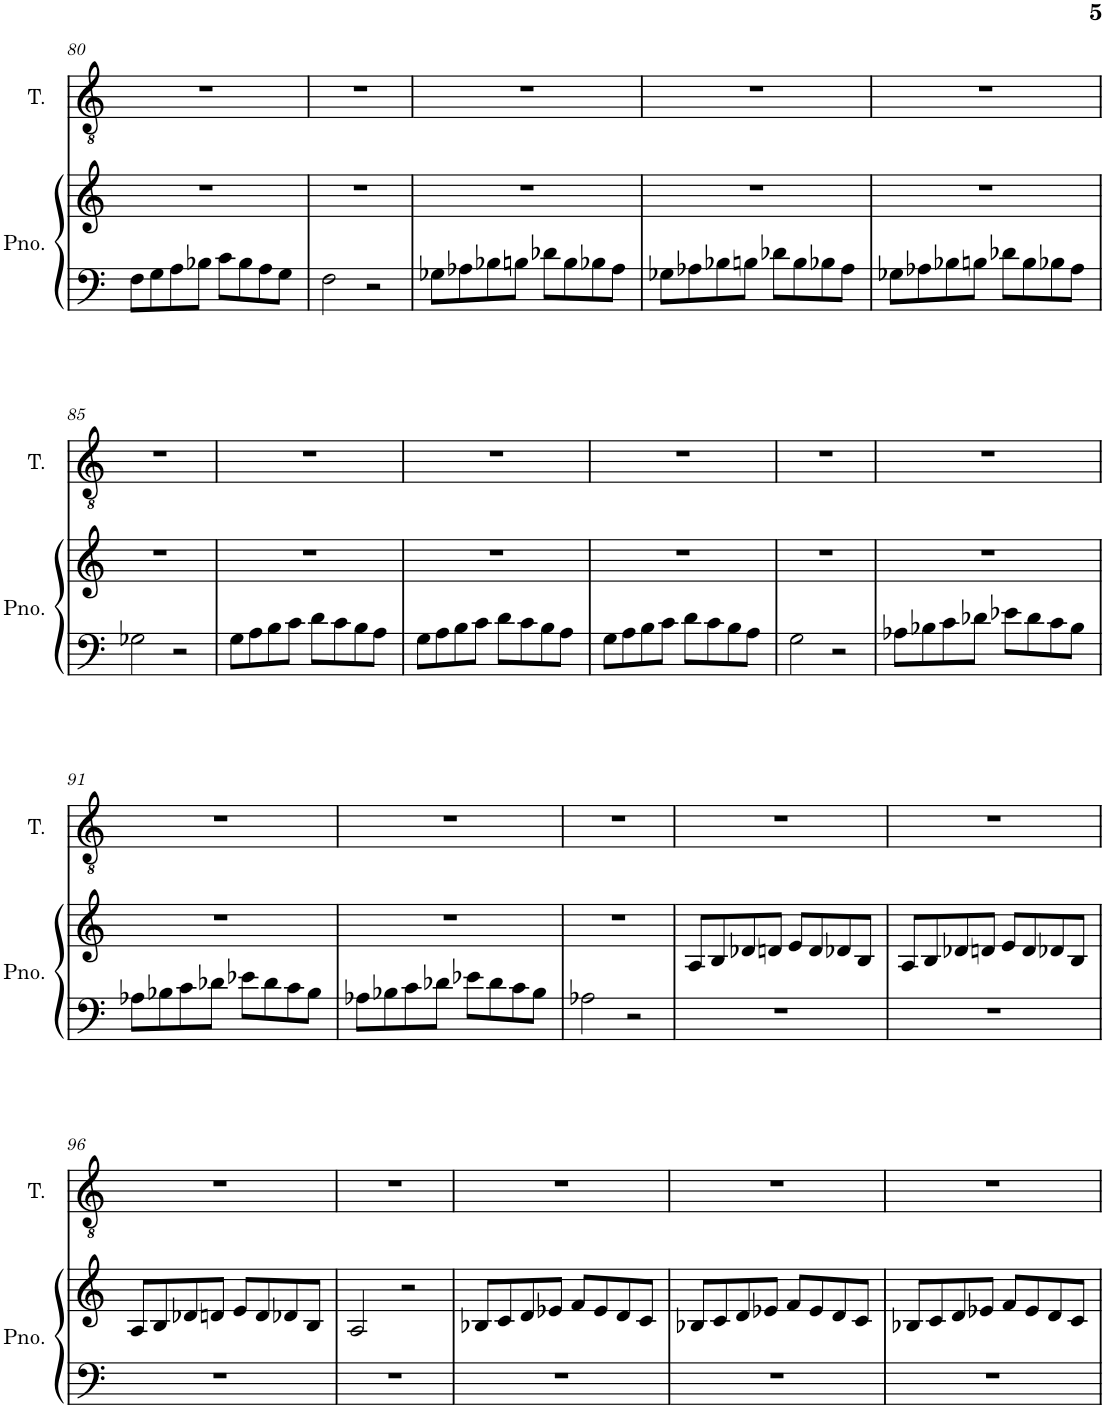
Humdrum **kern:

**kern	**kern	**kern
*part2	*part2	*part1
*staff3	*staff2	*staff1
*I"Piano	*	*I"Tenor
*I'Pno.	*	*I'T.
!!LO:PB:g=z
*clefF4	*clefG2	*clefGv2
*k[]	*k[]	*k[]
*M4/4	*M4/4	*M4/4
=80	=80	=80
8F\L	1r	1r
8G\	.	.
8A\	.	.
8B-X\J	.	.
8c\L	.	.
8B-\	.	.
8A\	.	.
8G\J	.	.
=81	=81	=81
2F\	1r	1r
2r	.	.
=82	=82	=82
8G-X\L	1r	1r
8A-X\	.	.
8B-X\	.	.
8Bn\J	.	.
8d-X\L	.	.
8B\	.	.
8B-X\	.	.
8A-\J	.	.
=83	=83	=83
8G-X\L	1r	1r
8A-X\	.	.
8B-X\	.	.
8Bn\J	.	.
8d-X\L	.	.
8B\	.	.
8B-X\	.	.
8A-\J	.	.
=84	=84	=84
8G-X\L	1r	1r
8A-X\	.	.
8B-X\	.	.
8Bn\J	.	.
8d-X\L	.	.
8B\	.	.
8B-X\	.	.
8A-\J	.	.
!!LO:LB:g=z
=85	=85	=85
2G-X\	1r	1r
2r	.	.
=86	=86	=86
8G\L	1r	1r
8A\	.	.
8B\	.	.
8c\J	.	.
8d\L	.	.
8c\	.	.
8B\	.	.
8A\J	.	.
=87	=87	=87
8G\L	1r	1r
8A\	.	.
8B\	.	.
8c\J	.	.
8d\L	.	.
8c\	.	.
8B\	.	.
8A\J	.	.
=88	=88	=88
8G\L	1r	1r
8A\	.	.
8B\	.	.
8c\J	.	.
8d\L	.	.
8c\	.	.
8B\	.	.
8A\J	.	.
=89	=89	=89
2G\	1r	1r
2r	.	.
=90	=90	=90
8A-X\L	1r	1r
8B-X\	.	.
8c\	.	.
8d-X\J	.	.
8e-X\L	.	.
8d-\	.	.
8c\	.	.
8B-\J	.	.
!!LO:LB:g=z
=91	=91	=91
8A-X\L	1r	1r
8B-X\	.	.
8c\	.	.
8d-X\J	.	.
8e-X\L	.	.
8d-\	.	.
8c\	.	.
8B-\J	.	.
=92	=92	=92
8A-X\L	1r	1r
8B-X\	.	.
8c\	.	.
8d-X\J	.	.
8e-X\L	.	.
8d-\	.	.
8c\	.	.
8B-\J	.	.
=93	=93	=93
2A-X\	1r	1r
2r	.	.
=94	=94	=94
1r	8A/L	1r
.	8B/	.
.	8d-X/	.
.	8dn/J	.
.	8e/L	.
.	8d/	.
.	8d-X/	.
.	8B/J	.
=95	=95	=95
1r	8A/L	1r
.	8B/	.
.	8d-X/	.
.	8dn/J	.
.	8e/L	.
.	8d/	.
.	8d-X/	.
.	8B/J	.
!!LO:LB:g=z
=96	=96	=96
1r	8A/L	1r
.	8B/	.
.	8d-X/	.
.	8dn/J	.
.	8e/L	.
.	8d/	.
.	8d-X/	.
.	8B/J	.
=97	=97	=97
1r	2A/	1r
.	2r	.
=98	=98	=98
1r	8B-X/L	1r
.	8c/	.
.	8d/	.
.	8e-X/J	.
.	8f/L	.
.	8e-/	.
.	8d/	.
.	8c/J	.
=99	=99	=99
1r	8B-X/L	1r
.	8c/	.
.	8d/	.
.	8e-X/J	.
.	8f/L	.
.	8e-/	.
.	8d/	.
.	8c/J	.
=100	=100	=100
1r	8B-X/L	1r
.	8c/	.
.	8d/	.
.	8e-X/J	.
.	8f/L	.
.	8e-/	.
.	8d/	.
.	8c/J	.
=	=	=
*-	*-	*-
